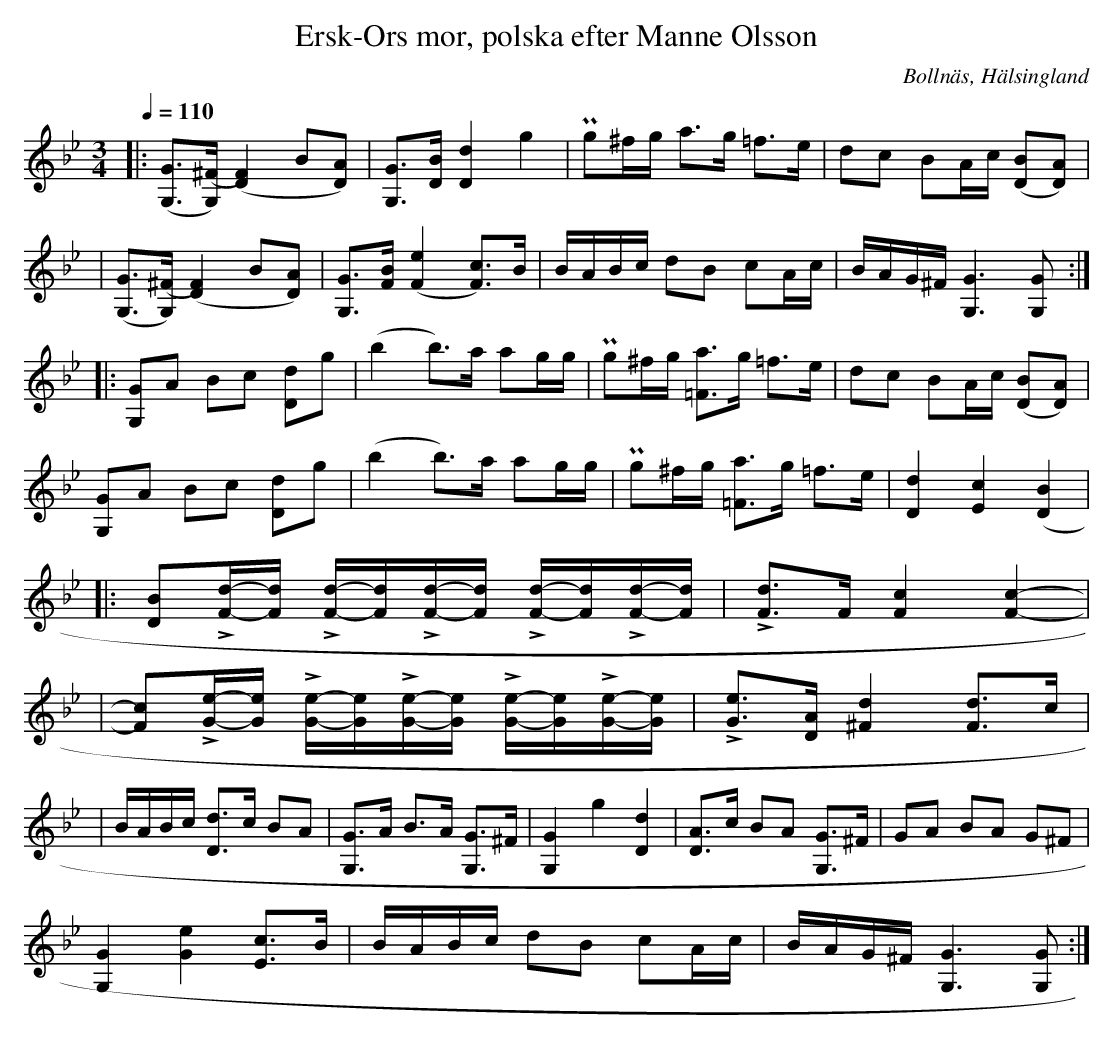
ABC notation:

X:1
T: Ersk-Ors mor, polska efter Manne Olsson
O:Bollnäs, Hälsingland
M:3/4
L:1/8
Q:1/4=110
K:Gm
|:[(G, G]>[G,) (^F] [F2) (D2] B[D) A]| [G, G]>[D B] [D2 d2] g2| Pg^f/g/ a>g =f>e | dc   BA/c/ [B (D][D) A]|
|[(G, G]>[G,) (^F] [F2) (D2] B[D) A]| [G, G]>[F B] [(F2 e2] [F) c]>B|B/A/B/c/  dB cA/c/  | B/A/G/^F/ [G,3 G3] [G, G] :|:
|:[G, G]A Bc [D d]g| (b2 b)>a ag/g/| Pg^f/g/  [=F a]>g =f>e | dc BA/c/ [(D B][D) A]|
[G, G]A Bc [D d]g| (b2 b)>a ag/g/| Pg^f/g/  [=F a]>g =f>e | [D2 d2][E2 c2] ([D2 B2]|
|:[D B]L[F/d/]-[F/d/] L[F/d/]-[F/d/]L[F/d/]-[F/d/] L[F/d/]-[F/d/]L[F/d/]-[F/d/]|L[F d]>F [F2 c2] [F2 c2]-|
|[F c]L[G/e/]-[G/e/] L[G/e/]-[G/e/]L[G/e/]-[G/e/] L[G/e/]-[G/e/]L[G/e/]-[G/e/]|L[Ge]>[D A] [^F2 d2] [F d]>c|
|B/A/B/c/ [D d]>c BA|[G, G]>A B>A [G, G]>^F|[G,2 G2] g2 [D2 d2]|[D A]>c BA [G, G]>^F|GA BA G^F|
[G,2 G2] [G2 e2] [E c]>B|B/A/B/c/ dB cA/c/|B/A/G/^F/ [G,3 G3][G, G]:|
